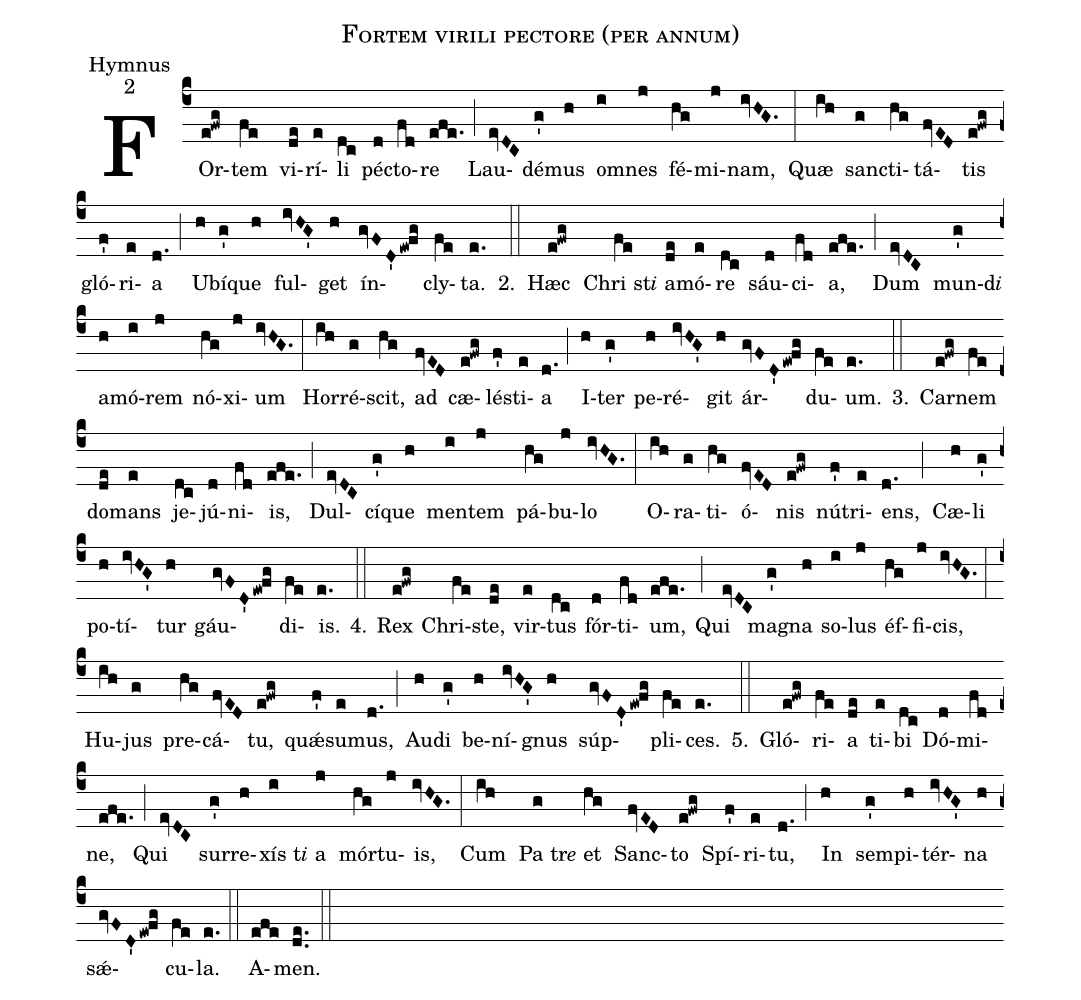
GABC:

name:Fortem virili pectore (per annum);
office-part:Hymnus;
mode:2;
%%
(c4)FOr(e!fwg)tem(fe) vi(de)rí(e)li(dc) pé(d)cto(fd)re(efe.) (;)
Lau(evDC)dé(g')mus(h) om(i)nes(j) fé(hg)mi(j)nam,(ivHG.) (:)
Quæ(ih) san(g)cti(hg)tá(fvED)tis(e!fwg) gló(f')ri(e)a(d.) (;)
U(h)bí(g')que(h) ful(ivHG')get(h) ín(gvFD'/ew!fg)cly(fe)ta.(e.)

2.(::) Hæc(e!fwg) Chri(fe)st<i>i</i>() a(de)mó(e)re(dc) sáu(d)ci(fd)a,(efe.) (;)
Dum(evDC) mun(g')d<i>i</i>() a(h)mó(i)rem(j) nó(hg)xi(j)um(ivHG.) (:)
Hor(ih)ré(g)scit,(hg) ad(fvED) cæ(e!fwg)lé(f')sti(e)a(d.) (;)
I(h)ter(g') pe(h)ré(ivHG')git(h) ár(gvFD'/ew!fg)du(fe)um.(e.)

3.(::) Car(e!fwg)nem(fe) do(de)mans(e) je(dc)jú(d)ni(fd)is,(efe.) (;)
Dul(evDC)cí(g')que(h) men(i)tem(j) pá(hg)bu(j)lo(ivHG.) (:)
O(ih)ra(g)ti(hg)ó(fvED)nis(e!fwg) nú(f')tri(e)ens,(d.) (;)
Cæ(h)li(g') po(h)tí(ivHG')tur(h) gáu(gvFD'/ew!fg)di(fe)is.(e.)

4.(::) Rex(e!fwg) Chri(fe)ste,(de) vir(e)tus(dc) fór(d)ti(fd)um,(efe.) (;)
Qui(evDC) ma(g')gna(h) so(i)lus(j) éf(hg)fi(j)cis,(ivHG.) (:)
Hu(ih)jus(g) pre(hg)cá(fvED)tu,(e!fwg) quǽ(f')su(e)mus,(d.) (;)
Au(h)di(g') be(h)ní(ivHG')gnus(h) súp(gvFD'/ew!fg)pli(fe)ces.(e.)

5.(::) Gló(e!fwg)ri(fe)a(de) ti(e)bi(dc) Dó(d)mi(fd)ne,(efe.) (;)
Qui(evDC) sur(g')re(h)xís(i)t<i>i</i>() a(j) mór(hg)tu(j)is,(ivHG.) (:)
Cum(ih) Pa(g)tr<i>e</i>() et(hg) Sanc(fvED)to(e!fwg) Spí(f')ri(e)tu,(d.) (;)
In(h) sem(g')pi(h)tér(ivHG')na(h) sǽ(gvFD'/ew!fg)cu(fe)la.(e.) (::)
A(efe)men.(de..) (::)
